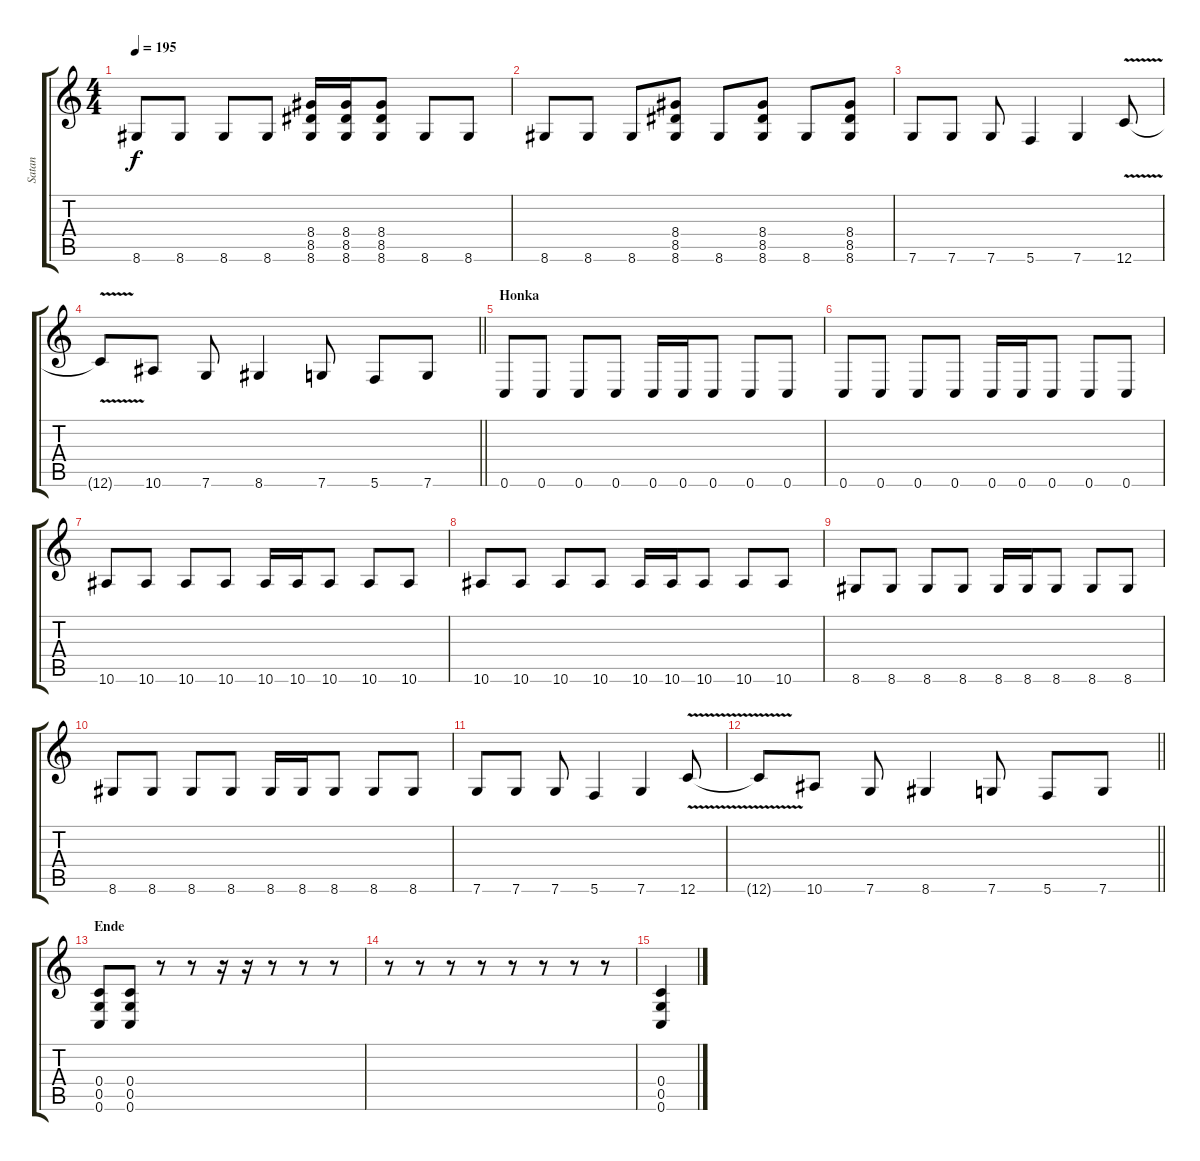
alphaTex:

\track ("Satan" "Satan") {instrument distortionguitar}
\staff {score tabs}
\tuning (D4 A3 F3 C3 G2 C2) {hide}
\ts (4 4)
\tempo 195
\clef g2
\ks c
8.6.8{dy f} 8.6.8 8.6.8 8.6.8 (8.4 8.5 8.6).16 (8.4 8.5 8.6).16 (8.4 8.5 8.6).8 8.6.8 8.6.8 |
8.6.8 8.6.8 8.6.8 (8.4 8.5 8.6).8 8.6.8 (8.4 8.5 8.6).8 8.6.8 (8.4 8.5 8.6).8 |
7.6.8 7.6.8 7.6.8 5.6.4 7.6.4 12.6{v}.8 |
\barLineRight lightlight
12.6{t}.8 10.6.8 7.6.8 8.6.4 7.6.8 5.6.8 7.6.8 |
\section ("" "Honka")
0.6.8 0.6.8 0.6.8 0.6.8 0.6.16 0.6.16 0.6.8 0.6.8 0.6.8 |
0.6.8 0.6.8 0.6.8 0.6.8 0.6.16 0.6.16 0.6.8 0.6.8 0.6.8 |
10.6.8 10.6.8 10.6.8 10.6.8 10.6.16 10.6.16 10.6.8 10.6.8 10.6.8 |
10.6.8 10.6.8 10.6.8 10.6.8 10.6.16 10.6.16 10.6.8 10.6.8 10.6.8 |
8.6.8 8.6.8 8.6.8 8.6.8 8.6.16 8.6.16 8.6.8 8.6.8 8.6.8 |
8.6.8 8.6.8 8.6.8 8.6.8 8.6.16 8.6.16 8.6.8 8.6.8 8.6.8 |
7.6.8 7.6.8 7.6.8 5.6.4 7.6.4 12.6{v}.8 |
\barLineRight lightlight
12.6{t}.8 10.6.8 7.6.8 8.6.4 7.6.8 5.6.8 7.6.8 |
\section ("" "Ende")
(0.4 0.5 0.6).8 (0.4 0.5 0.6).8 r.8 r.8 r.16 r.16 r.8 r.8 r.8 |
r.8 r.8 r.8 r.8 r.8 r.8 r.8 r.8 |
(0.4 0.5 0.6).4
